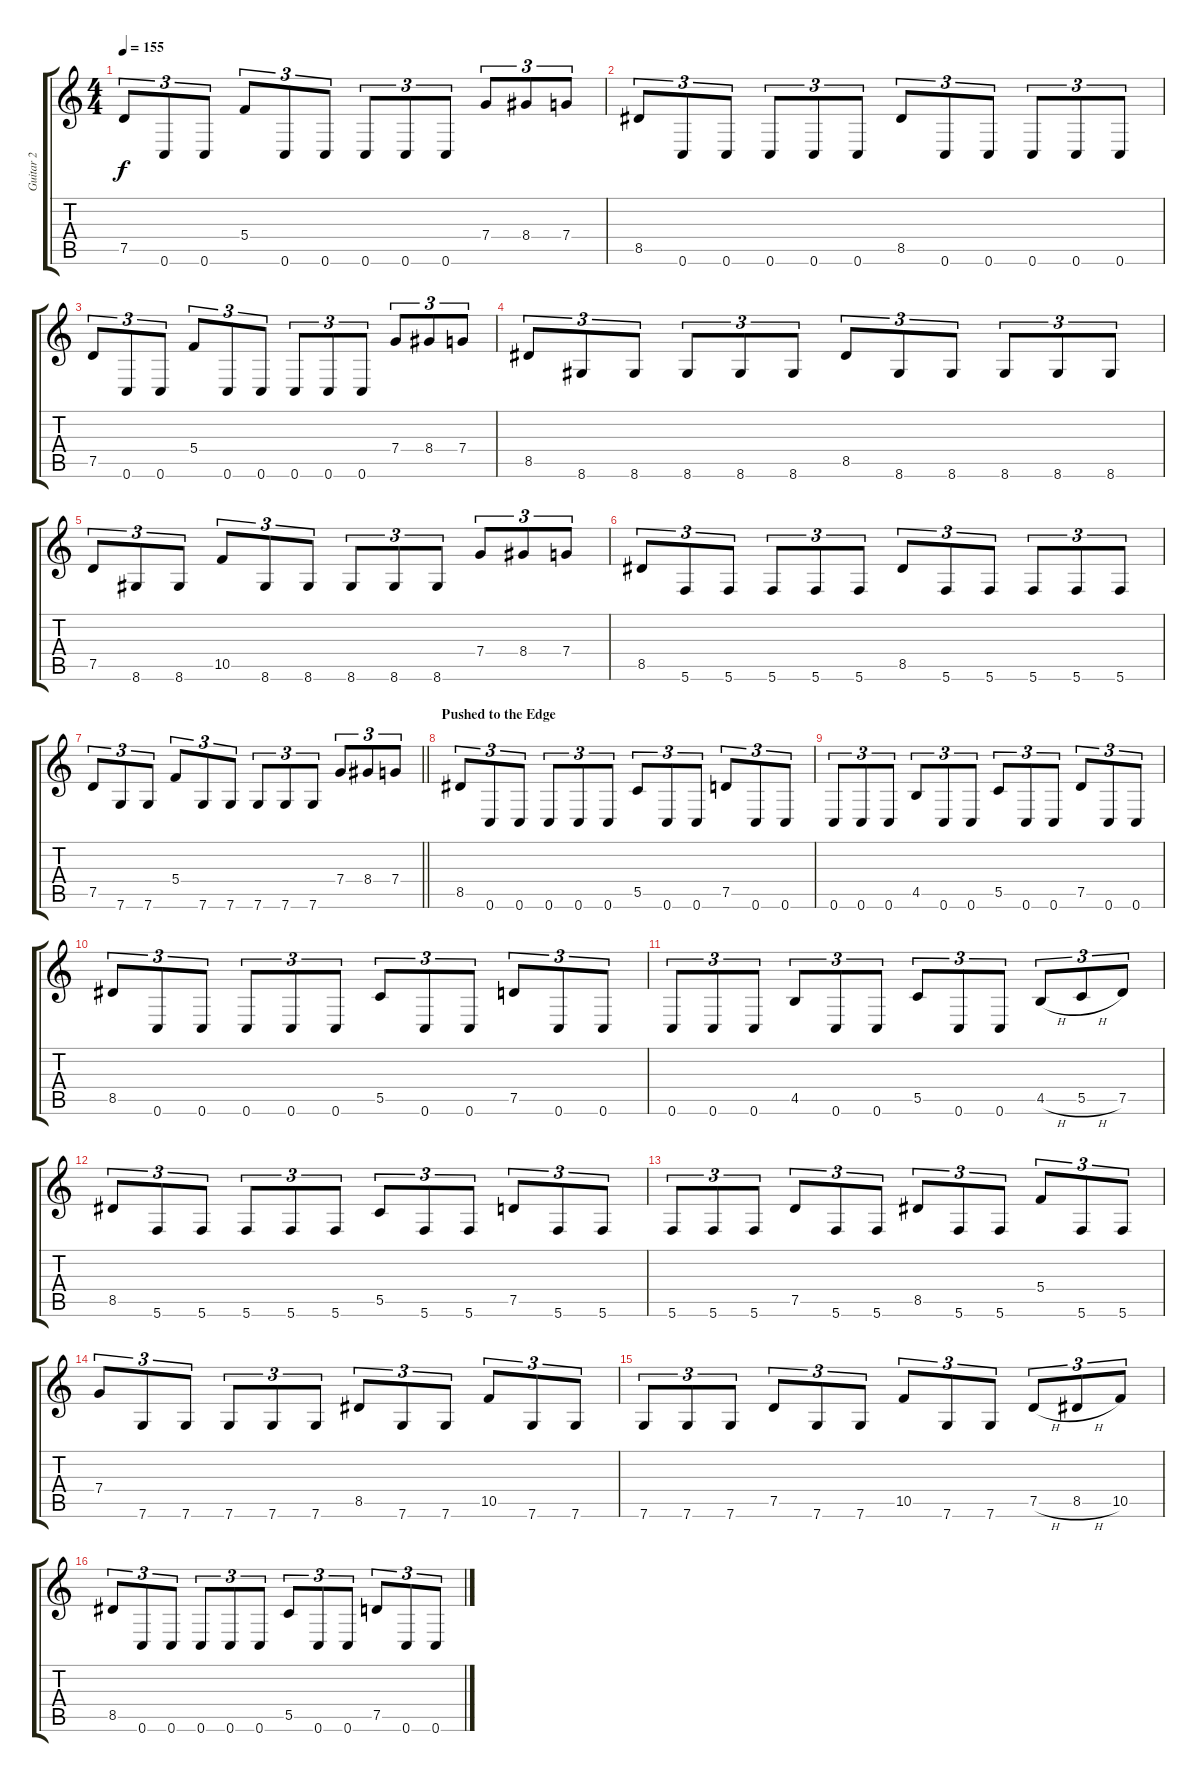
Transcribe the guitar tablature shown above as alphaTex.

\track ("Guitar 2" "Guitar 2") {instrument overdrivenguitar}
\staff {score tabs}
\tuning (D4 A3 F3 C3 G2 C2) {hide}
\ts (4 4)
\tempo 155
\clef g2
\ks c
7.5.8{tu (3 2) dy f} 0.6.8{tu (3 2)} 0.6.8{tu (3 2)} 5.4.8{tu (3 2)} 0.6.8{tu (3 2)} 0.6.8{tu (3 2)} 0.6.8{tu (3 2)} 0.6.8{tu (3 2)} 0.6.8{tu (3 2)} 7.4.8{tu (3 2)} 8.4.8{tu (3 2)} 7.4.8{tu (3 2)} |
8.5.8{tu (3 2)} 0.6.8{tu (3 2)} 0.6.8{tu (3 2)} 0.6.8{tu (3 2)} 0.6.8{tu (3 2)} 0.6.8{tu (3 2)} 8.5.8{tu (3 2)} 0.6.8{tu (3 2)} 0.6.8{tu (3 2)} 0.6.8{tu (3 2)} 0.6.8{tu (3 2)} 0.6.8{tu (3 2)} |
7.5.8{tu (3 2)} 0.6.8{tu (3 2)} 0.6.8{tu (3 2)} 5.4.8{tu (3 2)} 0.6.8{tu (3 2)} 0.6.8{tu (3 2)} 0.6.8{tu (3 2)} 0.6.8{tu (3 2)} 0.6.8{tu (3 2)} 7.4.8{tu (3 2)} 8.4.8{tu (3 2)} 7.4.8{tu (3 2)} |
8.5.8{tu (3 2)} 8.6.8{tu (3 2)} 8.6.8{tu (3 2)} 8.6.8{tu (3 2)} 8.6.8{tu (3 2)} 8.6.8{tu (3 2)} 8.5.8{tu (3 2)} 8.6.8{tu (3 2)} 8.6.8{tu (3 2)} 8.6.8{tu (3 2)} 8.6.8{tu (3 2)} 8.6.8{tu (3 2)} |
7.5.8{tu (3 2)} 8.6.8{tu (3 2)} 8.6.8{tu (3 2)} 10.5.8{tu (3 2)} 8.6.8{tu (3 2)} 8.6.8{tu (3 2)} 8.6.8{tu (3 2)} 8.6.8{tu (3 2)} 8.6.8{tu (3 2)} 7.4.8{tu (3 2)} 8.4.8{tu (3 2)} 7.4.8{tu (3 2)} |
8.5.8{tu (3 2)} 5.6.8{tu (3 2)} 5.6.8{tu (3 2)} 5.6.8{tu (3 2)} 5.6.8{tu (3 2)} 5.6.8{tu (3 2)} 8.5.8{tu (3 2)} 5.6.8{tu (3 2)} 5.6.8{tu (3 2)} 5.6.8{tu (3 2)} 5.6.8{tu (3 2)} 5.6.8{tu (3 2)} |
\barLineRight lightlight
7.5.8{tu (3 2)} 7.6.8{tu (3 2)} 7.6.8{tu (3 2)} 5.4.8{tu (3 2)} 7.6.8{tu (3 2)} 7.6.8{tu (3 2)} 7.6.8{tu (3 2)} 7.6.8{tu (3 2)} 7.6.8{tu (3 2)} 7.4.8{tu (3 2)} 8.4.8{tu (3 2)} 7.4.8{tu (3 2)} |
\section ("" "Pushed to the Edge")
8.5.8{tu (3 2)} 0.6.8{tu (3 2)} 0.6.8{tu (3 2)} 0.6.8{tu (3 2)} 0.6.8{tu (3 2)} 0.6.8{tu (3 2)} 5.5.8{tu (3 2)} 0.6.8{tu (3 2)} 0.6.8{tu (3 2)} 7.5.8{tu (3 2)} 0.6.8{tu (3 2)} 0.6.8{tu (3 2)} |
0.6.8{tu (3 2)} 0.6.8{tu (3 2)} 0.6.8{tu (3 2)} 4.5.8{tu (3 2)} 0.6.8{tu (3 2)} 0.6.8{tu (3 2)} 5.5.8{tu (3 2)} 0.6.8{tu (3 2)} 0.6.8{tu (3 2)} 7.5.8{tu (3 2)} 0.6.8{tu (3 2)} 0.6.8{tu (3 2)} |
8.5.8{tu (3 2)} 0.6.8{tu (3 2)} 0.6.8{tu (3 2)} 0.6.8{tu (3 2)} 0.6.8{tu (3 2)} 0.6.8{tu (3 2)} 5.5.8{tu (3 2)} 0.6.8{tu (3 2)} 0.6.8{tu (3 2)} 7.5.8{tu (3 2)} 0.6.8{tu (3 2)} 0.6.8{tu (3 2)} |
0.6.8{tu (3 2)} 0.6.8{tu (3 2)} 0.6.8{tu (3 2)} 4.5.8{tu (3 2)} 0.6.8{tu (3 2)} 0.6.8{tu (3 2)} 5.5.8{tu (3 2)} 0.6.8{tu (3 2)} 0.6.8{tu (3 2)} 4.5{h}.8{tu (3 2)} 5.5{h}.8{tu (3 2)} 7.5.8{tu (3 2)} |
8.5.8{tu (3 2)} 5.6.8{tu (3 2)} 5.6.8{tu (3 2)} 5.6.8{tu (3 2)} 5.6.8{tu (3 2)} 5.6.8{tu (3 2)} 5.5.8{tu (3 2)} 5.6.8{tu (3 2)} 5.6.8{tu (3 2)} 7.5.8{tu (3 2)} 5.6.8{tu (3 2)} 5.6.8{tu (3 2)} |
5.6.8{tu (3 2)} 5.6.8{tu (3 2)} 5.6.8{tu (3 2)} 7.5.8{tu (3 2)} 5.6.8{tu (3 2)} 5.6.8{tu (3 2)} 8.5.8{tu (3 2)} 5.6.8{tu (3 2)} 5.6.8{tu (3 2)} 5.4.8{tu (3 2)} 5.6.8{tu (3 2)} 5.6.8{tu (3 2)} |
7.4.8{tu (3 2)} 7.6.8{tu (3 2)} 7.6.8{tu (3 2)} 7.6.8{tu (3 2)} 7.6.8{tu (3 2)} 7.6.8{tu (3 2)} 8.5.8{tu (3 2)} 7.6.8{tu (3 2)} 7.6.8{tu (3 2)} 10.5.8{tu (3 2)} 7.6.8{tu (3 2)} 7.6.8{tu (3 2)} |
7.6.8{tu (3 2)} 7.6.8{tu (3 2)} 7.6.8{tu (3 2)} 7.5.8{tu (3 2)} 7.6.8{tu (3 2)} 7.6.8{tu (3 2)} 10.5.8{tu (3 2)} 7.6.8{tu (3 2)} 7.6.8{tu (3 2)} 7.5{h}.8{tu (3 2)} 8.5{h}.8{tu (3 2)} 10.5.8{tu (3 2)} |
8.5.8{tu (3 2)} 0.6.8{tu (3 2)} 0.6.8{tu (3 2)} 0.6.8{tu (3 2)} 0.6.8{tu (3 2)} 0.6.8{tu (3 2)} 5.5.8{tu (3 2)} 0.6.8{tu (3 2)} 0.6.8{tu (3 2)} 7.5.8{tu (3 2)} 0.6.8{tu (3 2)} 0.6.8{tu (3 2)}
